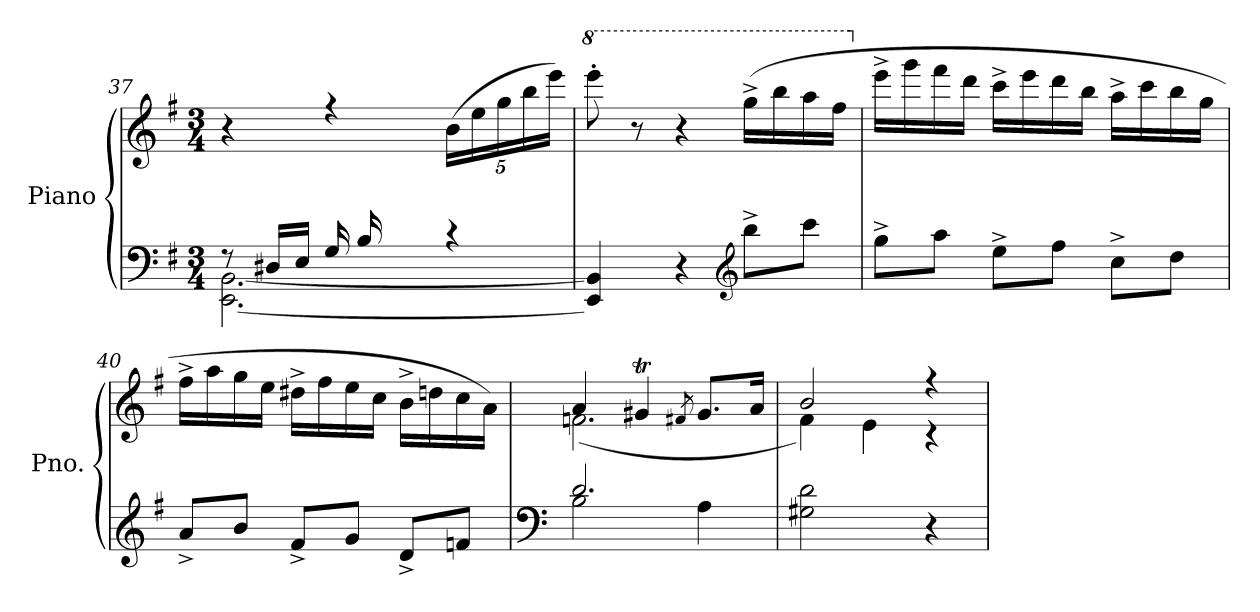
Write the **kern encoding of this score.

**kern	**kern
*part1	*part1
*staff2	*staff1
*I"Piano	*
*I'Pno.	*
*clefF4	*clefG2
*k[f#]	*k[f#]
*M3/4	*M3/4
=37	=37
*^	*^
8r	[2.EE\ [2.BB\	4r	4.ryy
(>16D#X/LL	.	.	.
16E/JJ	.	.	.
16G/LL	.	4r	.
16B/	.	.	.
8ryy	.	.	16e\
.	.	.	16g\JJ)
*	*	*Xbrackettup	*
4r	.	(>20b\LL	4ryy
.	.	20ee\	.
.	.	20gg\	.
.	.	20bb\	.
.	.	20eee\JJ)	.
*v	*v	*	*
*	*v	*v
!!LO:LB:g=z
=38	=38
*	*8va
4EE/] 4BB/]	8eeee'\
.	8r
4r	4r
*clefG2	*
8bb^\L	(>16ggg^\LL
.	16bbb\
8ccc\J	16aaa\
.	16fff#\JJ
=39	=39
*	*X8va
8gg^\L	16eee^\LL
.	16ggg\
8aa\J	16fff#\
.	16ddd\JJ
8ee^\L	16ccc^\LL
.	16eee\
8ff#\J	16ddd\
.	16bb\JJ
8cc^\L	16aa^\LL
.	16ccc\
8dd\J	16bb\
.	16gg\JJ
=40	=40
8a^/L	16ff#^\LL
.	16aa\
8b/J	16gg\
.	16ee\JJ
8f#^/L	16dd#X^\LL
.	16ff#\
8g/J	16ee\
.	16cc\JJ
8d^/L	16b^\LL
.	16ddn\
8fn/J	16cc\
.	16a\JJ)
!!LO:LB:g=z
=41	=41
*clefF4	*
*^	*^
2.d/	2B\	4a/	(<2.fn\
.	.	4g#Xt/	.
.	.	8qf#X/	.
.	4A\	8.g#/L	.
.	.	16a/Jk	.
*v	*v	*	*
=42	=42	=42
2G#X\ 2d\	2b/	4f#\)
.	.	4e\
4r	4r	4r
*	*v	*v
=	=
*-	*-
